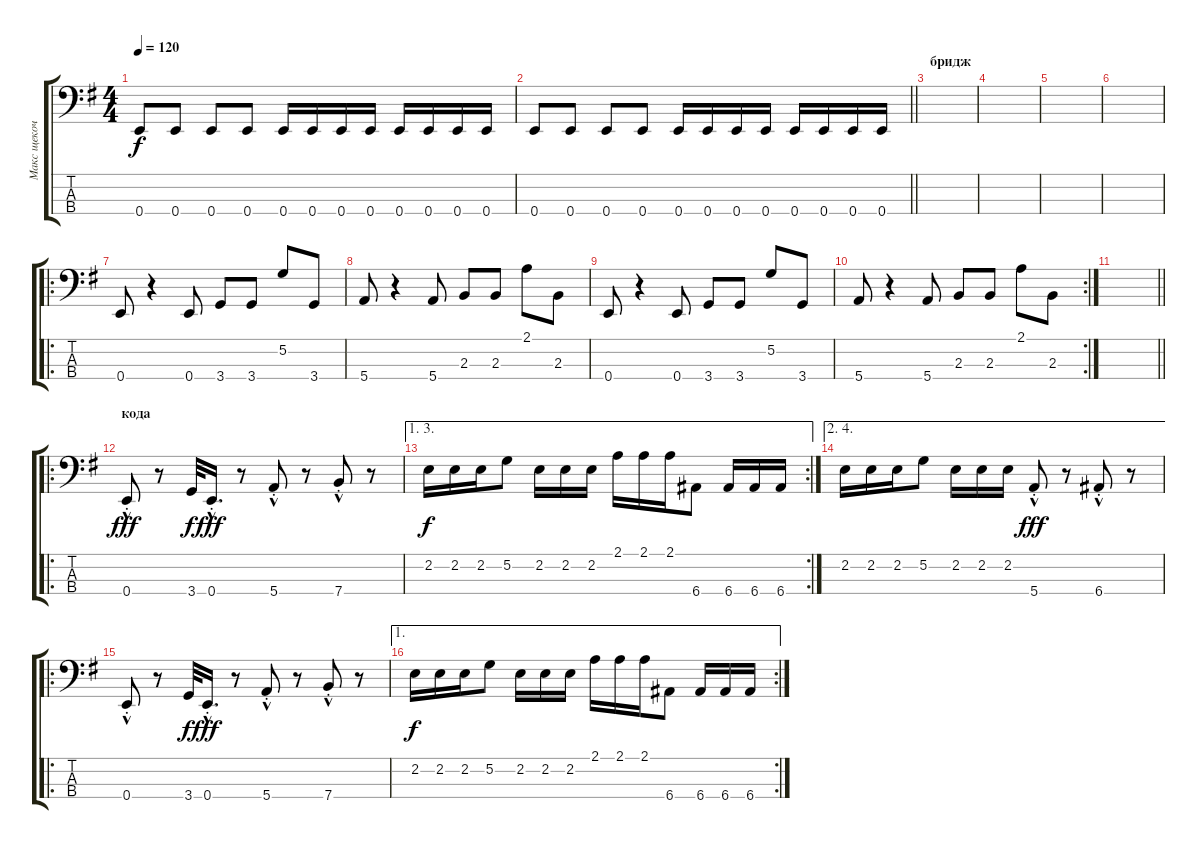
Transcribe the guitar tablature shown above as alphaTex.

\track ("Макс щекочет бас" "Макс щекоч") {instrument acousticguitarsteel}
\staff {score tabs}
\tuning (G2 D2 A1 E1) {hide}
\ts (4 4)
\tempo 120
\clef f4
\ks eminor
0.4.8{dy f} 0.4.8 0.4.8 0.4.8 0.4.16 0.4.16 0.4.16 0.4.16 0.4.16 0.4.16 0.4.16 0.4.16 |
\barLineRight lightlight
0.4.8 0.4.8 0.4.8 0.4.8 0.4.16 0.4.16 0.4.16 0.4.16 0.4.16 0.4.16 0.4.16 0.4.16 |
\section ("" "бридж")
|
|
|
|
\ro
0.4.8 r.4 0.4.8 3.4.8 3.4.8 5.2.8 3.4.8 |
5.4.8 r.4 5.4.8 2.3.8 2.3.8 2.1.8 2.3.8 |
0.4.8 r.4 0.4.8 3.4.8 3.4.8 5.2.8 3.4.8 |
\rc 2
5.4.8 r.4 5.4.8 2.3.8 2.3.8 2.1.8 2.3.8 |
\barLineRight lightlight
|
\ro
\section ("" "кода")
0.4{hac st}.8{dy fff} r.8 3.4.32{dy f} 0.4{hac st}.16{d dy fff} r.8 5.4{hac st}.8 r.8 7.4{hac st}.8 r.8 |
\ae (1 3)
\rc 2
2.2.16{dy f} 2.2.16 2.2.16 5.2.8 2.2.16 2.2.16 2.2.16 2.1.16 2.1.16 2.1.16 6.4.8 6.4.16 6.4.16 6.4.16 |
\ae (2 4)
2.2.16 2.2.16 2.2.16 5.2.8 2.2.16 2.2.16 2.2.16 5.4{hac st}.8{dy fff} r.8 6.4{hac st}.8 r.8 |
\ro
0.4{hac st}.8 r.8 3.4.32{dy f} 0.4{hac st}.16{d dy fff} r.8 5.4{hac st}.8 r.8 7.4{hac st}.8 r.8 |
\ae 1
\rc 2
2.2.16{dy f} 2.2.16 2.2.16 5.2.8 2.2.16 2.2.16 2.2.16 2.1.16 2.1.16 2.1.16 6.4.8 6.4.16 6.4.16 6.4.16
